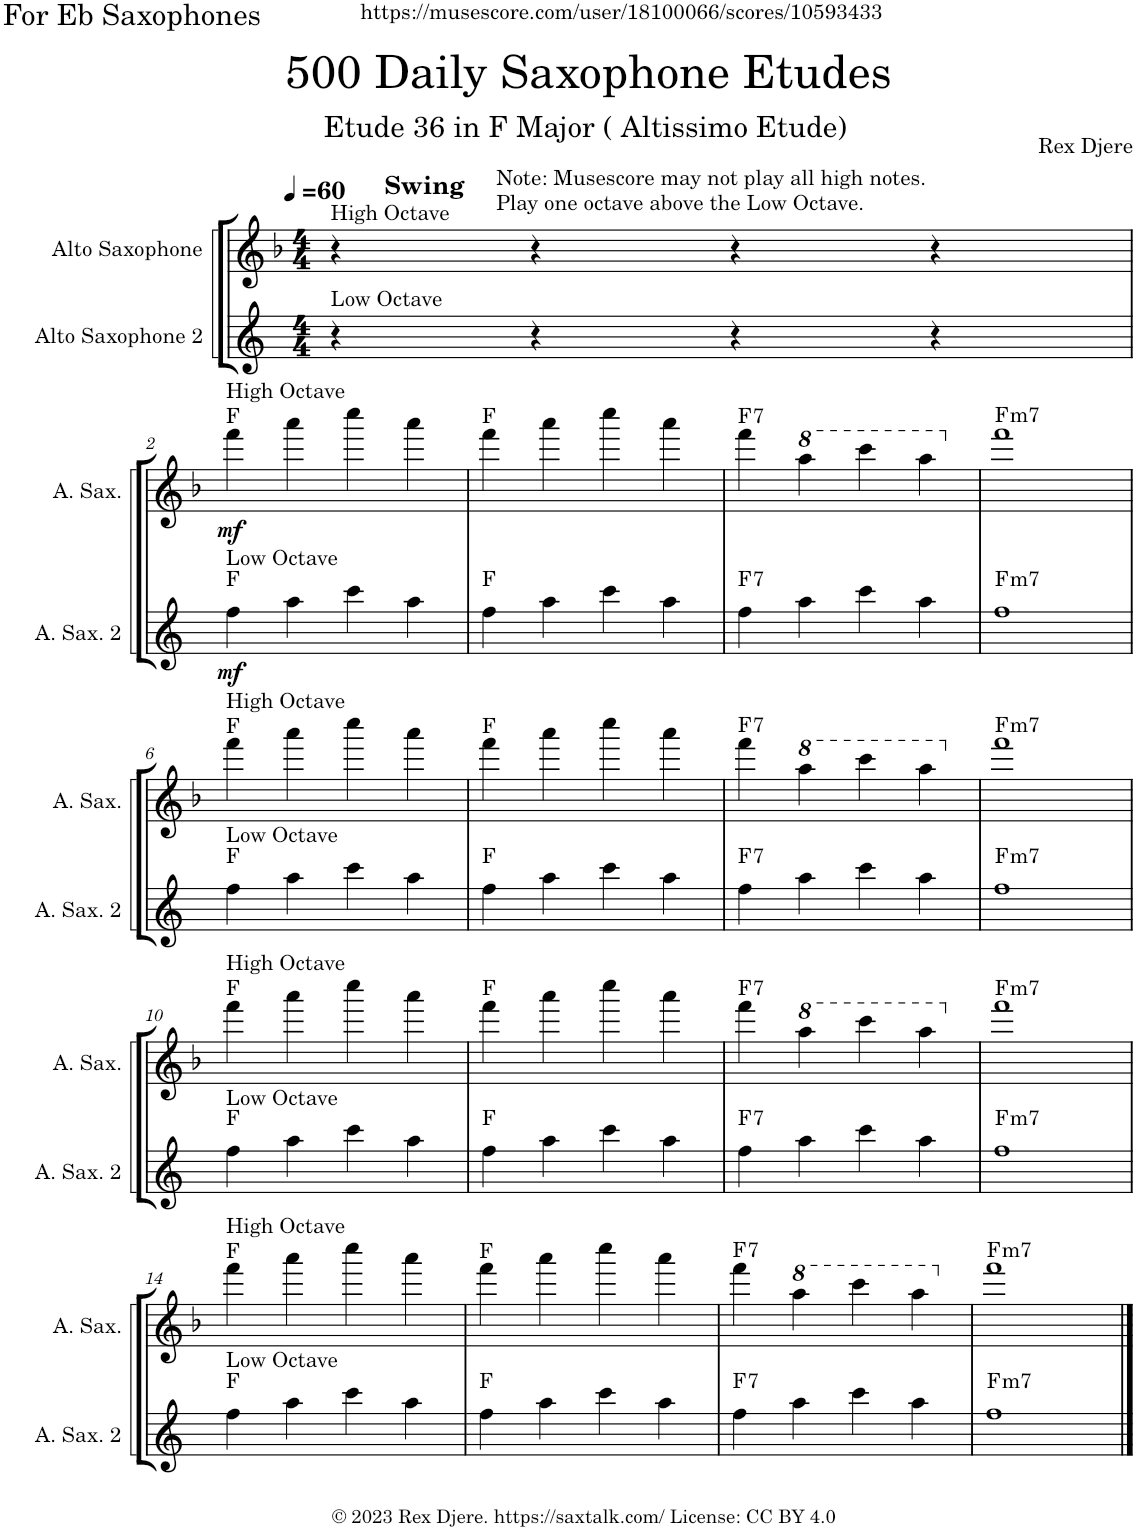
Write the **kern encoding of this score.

**kern	**dynam	**harte	**kern	**dynam	**harte
*part2	*part2	*part2	*part1	*part1	*part1
*staff2	*staff2	*	*staff1	*staff1	*
*I"Alto Saxophone 2	*	*	*I"Alto Saxophone	*	*
*I'A. Sax. 2	*	*	*I'A. Sax.	*	*
*clefG2	*	*	*clefG2	*	*
*Trd5c9	*	*	*Trd5c9	*	*
*k[]	*	*	*k[b-]	*	*
*M4/4	*	*	*M4/4	*	*
*MM60	*	*	*MM60	*	*
=1	=1	=1	=1	=1	=1
!	!	!	!LO:TX:a:B:t=Swing	!	!
!	!	!	!LO:TX:a:t=High Octave	!	!
!LO:TX:a:t=Low Octave	!	!	!	!	!
4r	.	.	4r	.	.
!	!	!	!LO:TX:a:t=Note&colon; Musescore may not play all high notes.	!	!
!	!	!	!LO:TX:a:t=Play one octave above the Low Octave.	!	!
4r	.	.	4r	.	.
4r	.	.	4r	.	.
4r	.	.	4r	.	.
!!LO:LB:g=z
=2	=2	=2	=2	=2	=2
!	!	!	!LO:TX:a:t=High Octave	!	!
!LO:TX:a:t=Low Octave	!	!	!	!	!
!	!LO:DY:b	!	!	!LO:DY:b	!
4ff\	mf	F:maj	4fff\	mf	F:maj
4aa\	.	.	4aaa\	.	.
4ccc\	.	.	4cccc\	.	.
4aa\	.	.	4aaa\	.	.
=3	=3	=3	=3	=3	=3
4ff\	.	F:maj	4fff\	.	F:maj
4aa\	.	.	4aaa\	.	.
4ccc\	.	.	4cccc\	.	.
4aa\	.	.	4aaa\	.	.
=4	=4	=4	=4	=4	=4
!	!	!LO:H:kt=7	!	!	!LO:H:kt=7
4ff\	.	F:7	4fff\	.	F:7
*	*	*	*8va	*	*
4aa\	.	.	4aaa\	.	.
4ccc\	.	.	4cccc\	.	.
4aa\	.	.	4aaa\	.	.
=5	=5	=5	=5	=5	=5
*	*	*	*X8va	*	*
!	!	!LO:H:kt=m7	!	!	!LO:H:kt=m7
1ff	.	F:min7	1fff	.	F:min7
!!LO:LB:g=z
=6	=6	=6	=6	=6	=6
!	!	!	!LO:TX:a:t=High Octave	!	!
!LO:TX:a:t=Low Octave	!	!	!	!	!
4ff\	.	F:maj	4fff\	.	F:maj
4aa\	.	.	4aaa\	.	.
4ccc\	.	.	4cccc\	.	.
4aa\	.	.	4aaa\	.	.
=7	=7	=7	=7	=7	=7
4ff\	.	F:maj	4fff\	.	F:maj
4aa\	.	.	4aaa\	.	.
4ccc\	.	.	4cccc\	.	.
4aa\	.	.	4aaa\	.	.
=8	=8	=8	=8	=8	=8
!	!	!LO:H:kt=7	!	!	!LO:H:kt=7
4ff\	.	F:7	4fff\	.	F:7
*	*	*	*8va	*	*
4aa\	.	.	4aaa\	.	.
4ccc\	.	.	4cccc\	.	.
4aa\	.	.	4aaa\	.	.
=9	=9	=9	=9	=9	=9
*	*	*	*X8va	*	*
!	!	!LO:H:kt=m7	!	!	!LO:H:kt=m7
1ff	.	F:min7	1fff	.	F:min7
!!LO:LB:g=z
=10	=10	=10	=10	=10	=10
!	!	!	!LO:TX:a:t=High Octave	!	!
!LO:TX:a:t=Low Octave	!	!	!	!	!
4ff\	.	F:maj	4fff\	.	F:maj
4aa\	.	.	4aaa\	.	.
4ccc\	.	.	4cccc\	.	.
4aa\	.	.	4aaa\	.	.
=11	=11	=11	=11	=11	=11
4ff\	.	F:maj	4fff\	.	F:maj
4aa\	.	.	4aaa\	.	.
4ccc\	.	.	4cccc\	.	.
4aa\	.	.	4aaa\	.	.
=12	=12	=12	=12	=12	=12
!	!	!LO:H:kt=7	!	!	!LO:H:kt=7
4ff\	.	F:7	4fff\	.	F:7
*	*	*	*8va	*	*
4aa\	.	.	4aaa\	.	.
4ccc\	.	.	4cccc\	.	.
4aa\	.	.	4aaa\	.	.
=13	=13	=13	=13	=13	=13
*	*	*	*X8va	*	*
!	!	!LO:H:kt=m7	!	!	!LO:H:kt=m7
1ff	.	F:min7	1fff	.	F:min7
!!LO:LB:g=z
=14	=14	=14	=14	=14	=14
!	!	!	!LO:TX:a:t=High Octave	!	!
!LO:TX:a:t=Low Octave	!	!	!	!	!
4ff\	.	F:maj	4fff\	.	F:maj
4aa\	.	.	4aaa\	.	.
4ccc\	.	.	4cccc\	.	.
4aa\	.	.	4aaa\	.	.
=15	=15	=15	=15	=15	=15
4ff\	.	F:maj	4fff\	.	F:maj
4aa\	.	.	4aaa\	.	.
4ccc\	.	.	4cccc\	.	.
4aa\	.	.	4aaa\	.	.
=16	=16	=16	=16	=16	=16
!	!	!LO:H:kt=7	!	!	!LO:H:kt=7
4ff\	.	F:7	4fff\	.	F:7
*	*	*	*8va	*	*
4aa\	.	.	4aaa\	.	.
4ccc\	.	.	4cccc\	.	.
4aa\	.	.	4aaa\	.	.
=17	=17	=17	=17	=17	=17
*	*	*	*X8va	*	*
!	!	!LO:H:kt=m7	!	!	!LO:H:kt=m7
1ff	.	F:min7	1fff	.	F:min7
==	==	==	==	==	==
*-	*-	*-	*-	*-	*-
